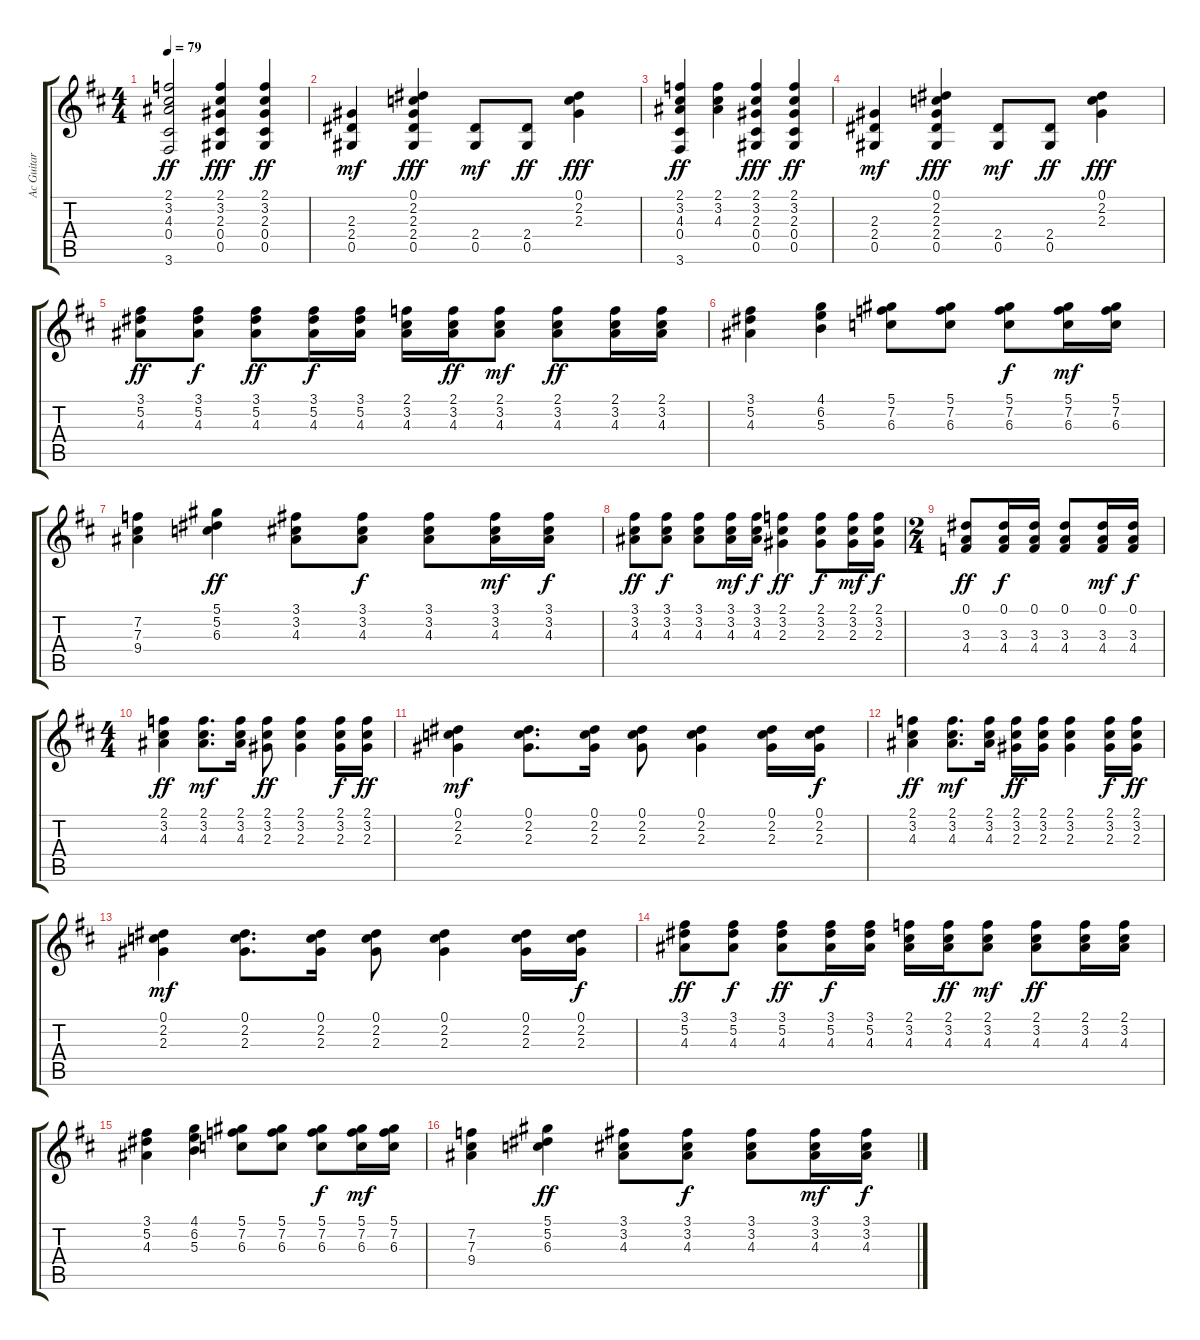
\track ("Ac Guitar" "Ac Guitar") {instrument acousticguitarsteel}
\staff {score tabs}
\tuning (Eb4 Bb3 Gb3 Db3 Ab2 Eb2) {hide}
\ts (4 4)
\tempo 79
\clef g2
\ks d
(2.1 3.2 4.3 0.4 3.6).2{dy ff} (2.1 3.2 2.3 0.4 0.5).4{dy fff} (2.1 3.2 2.3 0.4 0.5).4{dy ff} |
(2.3 2.4 0.5).4{dy mf} (0.1 2.2 2.3 2.4 0.5).4{dy fff} (2.4 0.5).8{dy mf} (2.4 0.5).8{dy ff} (0.1 2.2 2.3).4{dy fff} |
(2.1 3.2 4.3 0.4 3.6).4{dy ff} (2.1 3.2 4.3).4 (2.1 3.2 2.3 0.4 0.5).4{dy fff} (2.1 3.2 2.3 0.4 0.5).4{dy ff} |
(2.3 2.4 0.5).4{dy mf} (0.1 2.2 2.3 2.4 0.5).4{dy fff} (2.4 0.5).8{dy mf} (2.4 0.5).8{dy ff} (0.1 2.2 2.3).4{dy fff} |
(3.1 5.2 4.3).8{dy ff} (3.1 5.2 4.3).8{dy f} (3.1 5.2 4.3).8{dy ff} (3.1 5.2 4.3).16{dy f} (3.1 5.2 4.3).16 (2.1 3.2 4.3).16 (2.1 3.2 4.3).16{dy ff} (2.1 3.2 4.3).8{dy mf} (2.1 3.2 4.3).8{dy ff} (2.1 3.2 4.3).16 (2.1 3.2 4.3).16 |
(3.1 5.2 4.3).4 (4.1 6.2 5.3).4 (5.1 7.2 6.3).8 (5.1 7.2 6.3).8 (5.1 7.2 6.3).8{dy f} (5.1 7.2 6.3).16{dy mf} (5.1 7.2 6.3).16 |
(7.2 7.3 9.4).4 (5.1 5.2 6.3).4{dy ff} (3.1 3.2 4.3).8 (3.1 3.2 4.3).8{dy f} (3.1 3.2 4.3).8 (3.1 3.2 4.3).16{dy mf} (3.1 3.2 4.3).16{dy f} |
(3.1 3.2 4.3).8{dy ff} (3.1 3.2 4.3).8{dy f} (3.1 3.2 4.3).8 (3.1 3.2 4.3).16{dy mf} (3.1 3.2 4.3).16{dy f} (2.1 3.2 2.3).4{dy ff} (2.1 3.2 2.3).8{dy f} (2.1 3.2 2.3).16{dy mf} (2.1 3.2 2.3).16{dy f} |
\ts (2 4)
(0.1 3.3 4.4).8{dy ff} (0.1 3.3 4.4).16{dy f} (0.1 3.3 4.4).16 (0.1 3.3 4.4).8 (0.1 3.3 4.4).16{dy mf} (0.1 3.3 4.4).16{dy f} |
\ts (4 4)
(2.1 3.2 4.3).4{dy ff} (2.1 3.2 4.3).8{d dy mf} (2.1 3.2 4.3).16 (2.1 3.2 2.3).8{dy ff} (2.1 3.2 2.3).4 (2.1 3.2 2.3).16{dy f} (2.1 3.2 2.3).16{dy ff} |
(0.1 2.2 2.3).4{dy mf} (0.1 2.2 2.3).8{d} (0.1 2.2 2.3).16 (0.1 2.2 2.3).8 (0.1 2.2 2.3).4 (0.1 2.2 2.3).16 (0.1 2.2 2.3).16{dy f} |
(2.1 3.2 4.3).4{dy ff} (2.1 3.2 4.3).8{d dy mf} (2.1 3.2 4.3).16 (2.1 3.2 2.3).16{dy ff} (2.1 3.2 2.3).16 (2.1 3.2 2.3).4 (2.1 3.2 2.3).16{dy f} (2.1 3.2 2.3).16{dy ff} |
(0.1 2.2 2.3).4{dy mf} (0.1 2.2 2.3).8{d} (0.1 2.2 2.3).16 (0.1 2.2 2.3).8 (0.1 2.2 2.3).4 (0.1 2.2 2.3).16 (0.1 2.2 2.3).16{dy f} |
(3.1 5.2 4.3).8{dy ff} (3.1 5.2 4.3).8{dy f} (3.1 5.2 4.3).8{dy ff} (3.1 5.2 4.3).16{dy f} (3.1 5.2 4.3).16 (2.1 3.2 4.3).16 (2.1 3.2 4.3).16{dy ff} (2.1 3.2 4.3).8{dy mf} (2.1 3.2 4.3).8{dy ff} (2.1 3.2 4.3).16 (2.1 3.2 4.3).16 |
(3.1 5.2 4.3).4 (4.1 6.2 5.3).4 (5.1 7.2 6.3).8 (5.1 7.2 6.3).8 (5.1 7.2 6.3).8{dy f} (5.1 7.2 6.3).16{dy mf} (5.1 7.2 6.3).16 |
(7.2 7.3 9.4).4 (5.1 5.2 6.3).4{dy ff} (3.1 3.2 4.3).8 (3.1 3.2 4.3).8{dy f} (3.1 3.2 4.3).8 (3.1 3.2 4.3).16{dy mf} (3.1 3.2 4.3).16{dy f}
